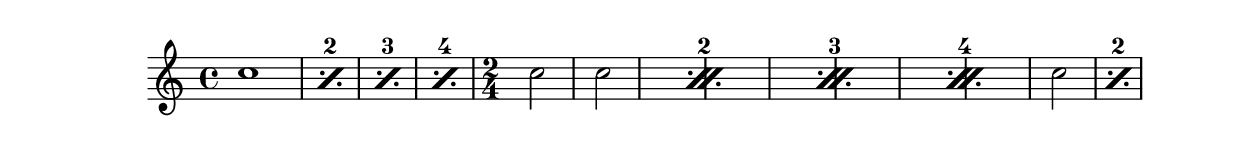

\header {


  texidoc = "Percent repeats get incremental numbers when
@code{countPercentRepeats} is set, to indicate the repeat counts, but
only if there are more than two repeats."


}

\version "2.7.6"

\relative c'' \new Voice {
  \set countPercentRepeats = ##t 
  \time 4/4 
  \repeat "percent" 4 { c1 }
  \time 2/4 
  \repeat "percent" 4 { c2 c2 }
  \repeat "percent" 2 { c2 }
}

